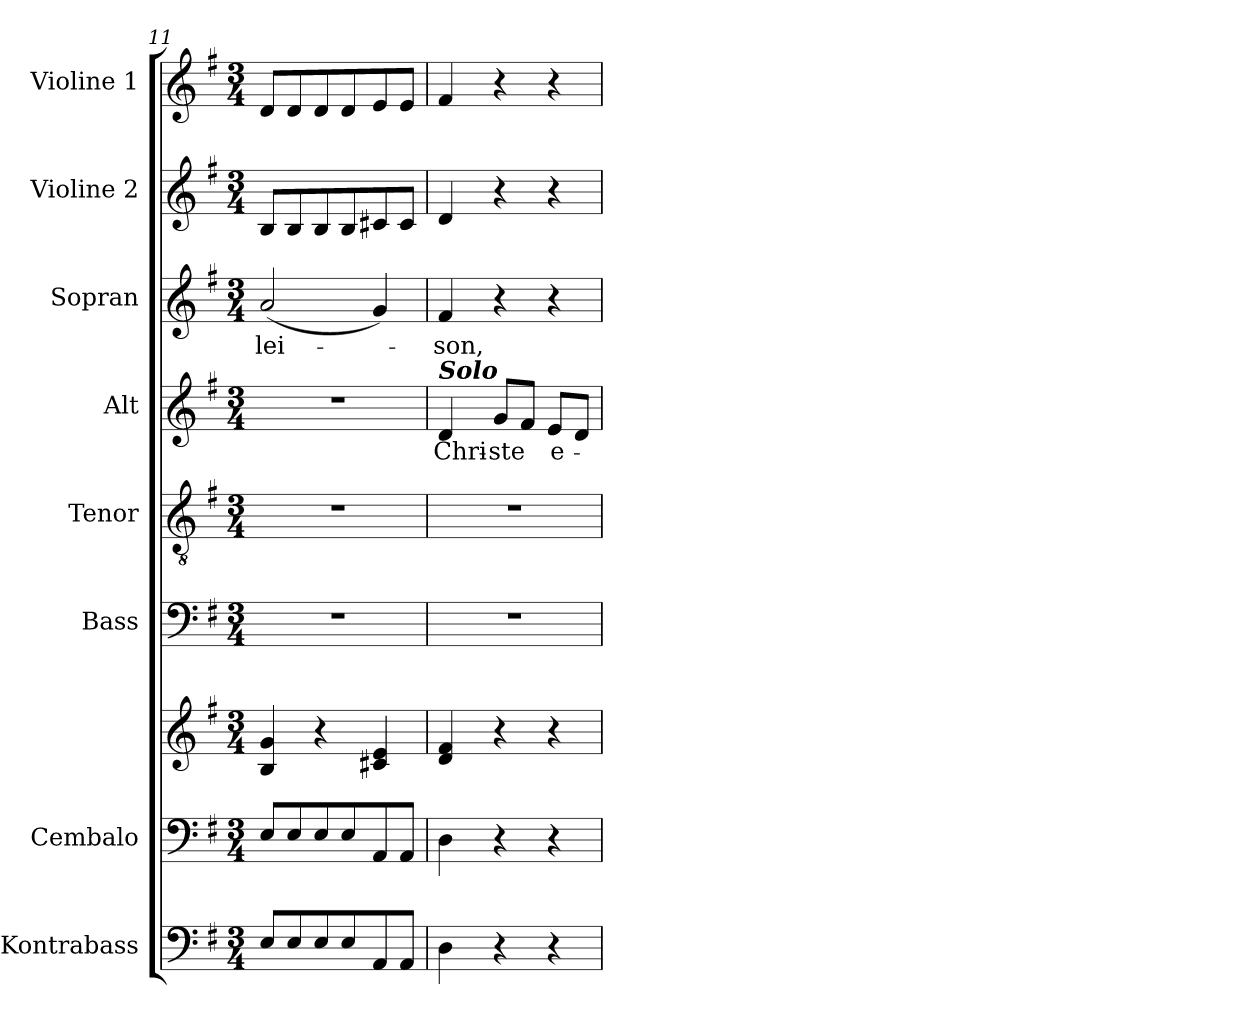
**kern	**kern	**kern	**kern	**kern	**kern	**text	**kern	**text	**kern	**kern
*part8	*part7	*part7	*part6	*part5	*part4	*part4	*part3	*part3	*part2	*part1
*staff9	*staff8	*staff7	*staff6	*staff5	*staff4	*staff4	*staff3	*staff3	*staff2	*staff1
*I"Kontrabass	*I"Cembalo	*	*I"Bass	*I"Tenor	*I"Alt	*	*I"Sopran	*	*I"Violine 2	*I"Violine 1
*I'Kb.	*I'Cemb.	*	*I'B.	*I'T.	*I'A.	*	*I'S.	*	*I'Vl. 2	*I'Vl. 1
*clefF4	*clefF4	*clefG2	*clefF4	*clefGv2	*clefG2	*	*clefG2	*	*clefG2	*clefG2
*ITrd7c12	*	*	*	*	*	*	*	*	*	*
*k[f#]	*k[f#]	*k[f#]	*k[f#]	*k[f#]	*k[f#]	*	*k[f#]	*	*k[f#]	*k[f#]
*G:	*G:	*G:	*G:	*G:	*G:	*	*G:	*	*G:	*G:
*M3/4	*M3/4	*M3/4	*M3/4	*M3/4	*M3/4	*	*M3/4	*	*M3/4	*M3/4
=11	=11	=11	=11	=11	=11	=11	=11	=11	=11	=11
!	!	!	!	!	!	!	!	!LO:LY:b	!	!
8EE/L	8E/L	4B/ 4g/	2.r	2.r	2.r	.	(<2a/	-lei-	8B/L	8d/L
8EE/	8E/	.	.	.	.	.	.	.	8B/	8d/
8EE/	8E/	4r	.	.	.	.	.	.	8B/	8d/
8EE/	8E/	.	.	.	.	.	.	.	8B/	8d/
8AAA/	8AA/	4c#X/ 4e/	.	.	.	.	4g/)	.	8c#X/	8e/
8AAA/J	8AA/J	.	.	.	.	.	.	.	8c#/J	8e/J
=12	=12	=12	=12	=12	=12	=12	=12	=12	=12	=12
!	!	!	!	!	!LO:TX:a:Bi:t=Solo	!	!	!	!	!
!	!	!	!	!	!	!LO:LY:b	!	!LO:LY:b	!	!
4DD\	4D\	4d/ 4f#/	2.r	2.r	4d/	Chri-	4f#/	-son,	4d/	4f#/
!	!	!	!	!	!	!LO:LY:b	!	!	!	!
4r	4r	4r	.	.	8g/L	-ste	4r	.	4r	4r
.	.	.	.	.	8f#/J	.	.	.	.	.
!	!	!	!	!	!	!LO:LY:b	!	!	!	!
4r	4r	4r	.	.	8e/L	e-	4r	.	4r	4r
.	.	.	.	.	8d/J	.	.	.	.	.
=	=	=	=	=	=	=	=	=	=	=
*-	*-	*-	*-	*-	*-	*-	*-	*-	*-	*-
